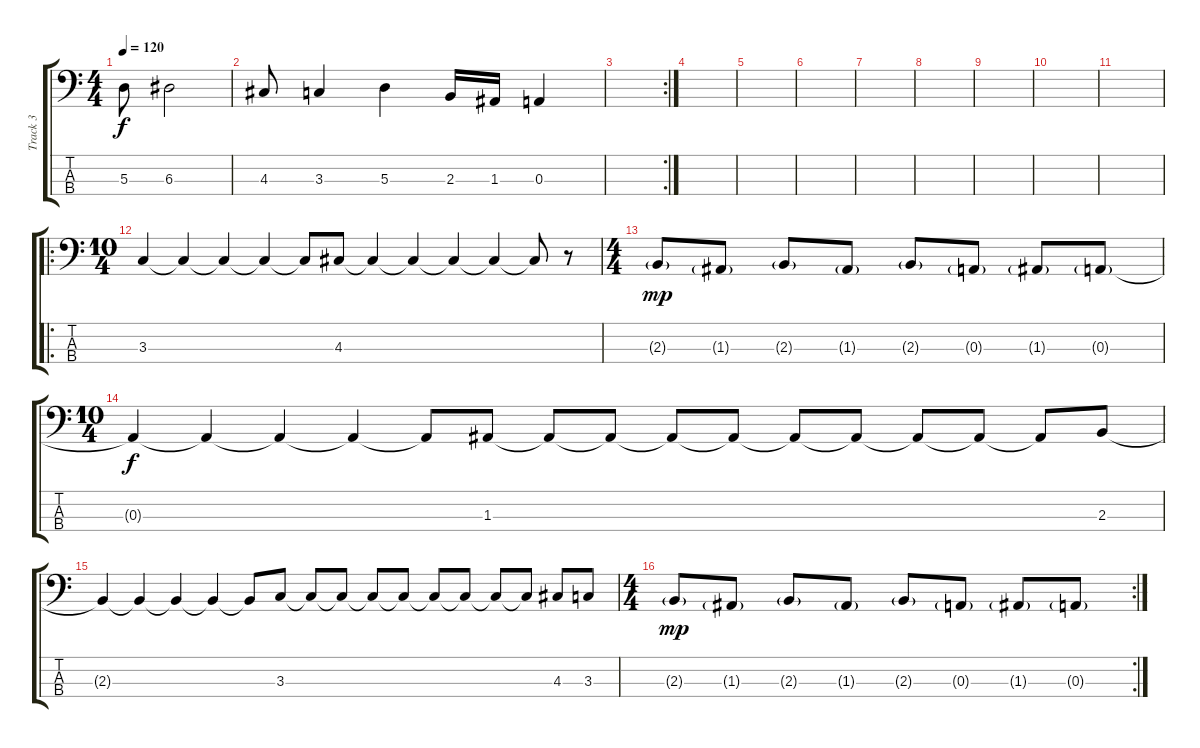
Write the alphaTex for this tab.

\track ("Track 3" "Track 3") {instrument electricbasspick}
\staff {score tabs}
\tuning (G2 D2 A1 E1) {hide}
\ts (4 4)
\tempo 120
\clef f4
\ks c
5.3.8{dy f} 6.3.2 |
4.3.8 3.3.4 5.3.4 2.3.16 1.3.16 0.3.4 |
\rc 2
|
|
|
|
|
|
|
|
|
\ro
\ts (10 4)
3.3.4{volume 10} 3.3{t}.4 3.3{t}.4 3.3{t}.4 3.3{t}.8 4.3.8 4.3{t}.4 4.3{t}.4 4.3{t}.4 4.3{t}.4 4.3{t}.8 r.8 |
\ts (4 4)
2.3{g}.8{dy mp} 1.3{g}.8 2.3{g}.8 1.3{g}.8 2.3{g}.8 0.3{g}.8 1.3{g}.8 0.3{g}.8 |
\ts (10 4)
0.3{t}.4{dy f} 0.3{t}.4 0.3{t}.4 0.3{t}.4 0.3{t}.8 1.3.8 1.3{t}.8 1.3{t}.8 1.3{t}.8 1.3{t}.8 1.3{t}.8 1.3{t}.8 1.3{t}.8 1.3{t}.8 1.3{t}.8 2.3.8 |
2.3{t}.4 2.3{t}.4 2.3{t}.4 2.3{t}.4 2.3{t}.8 3.3.8 3.3{t}.8 3.3{t}.8 3.3{t}.8 3.3{t}.8 3.3{t}.8 3.3{t}.8 3.3{t}.8 3.3{t}.8 4.3.8 3.3.8 |
\rc 2
\ts (4 4)
2.3{g}.8{dy mp} 1.3{g}.8 2.3{g}.8 1.3{g}.8 2.3{g}.8 0.3{g}.8 1.3{g}.8 0.3{g}.8
